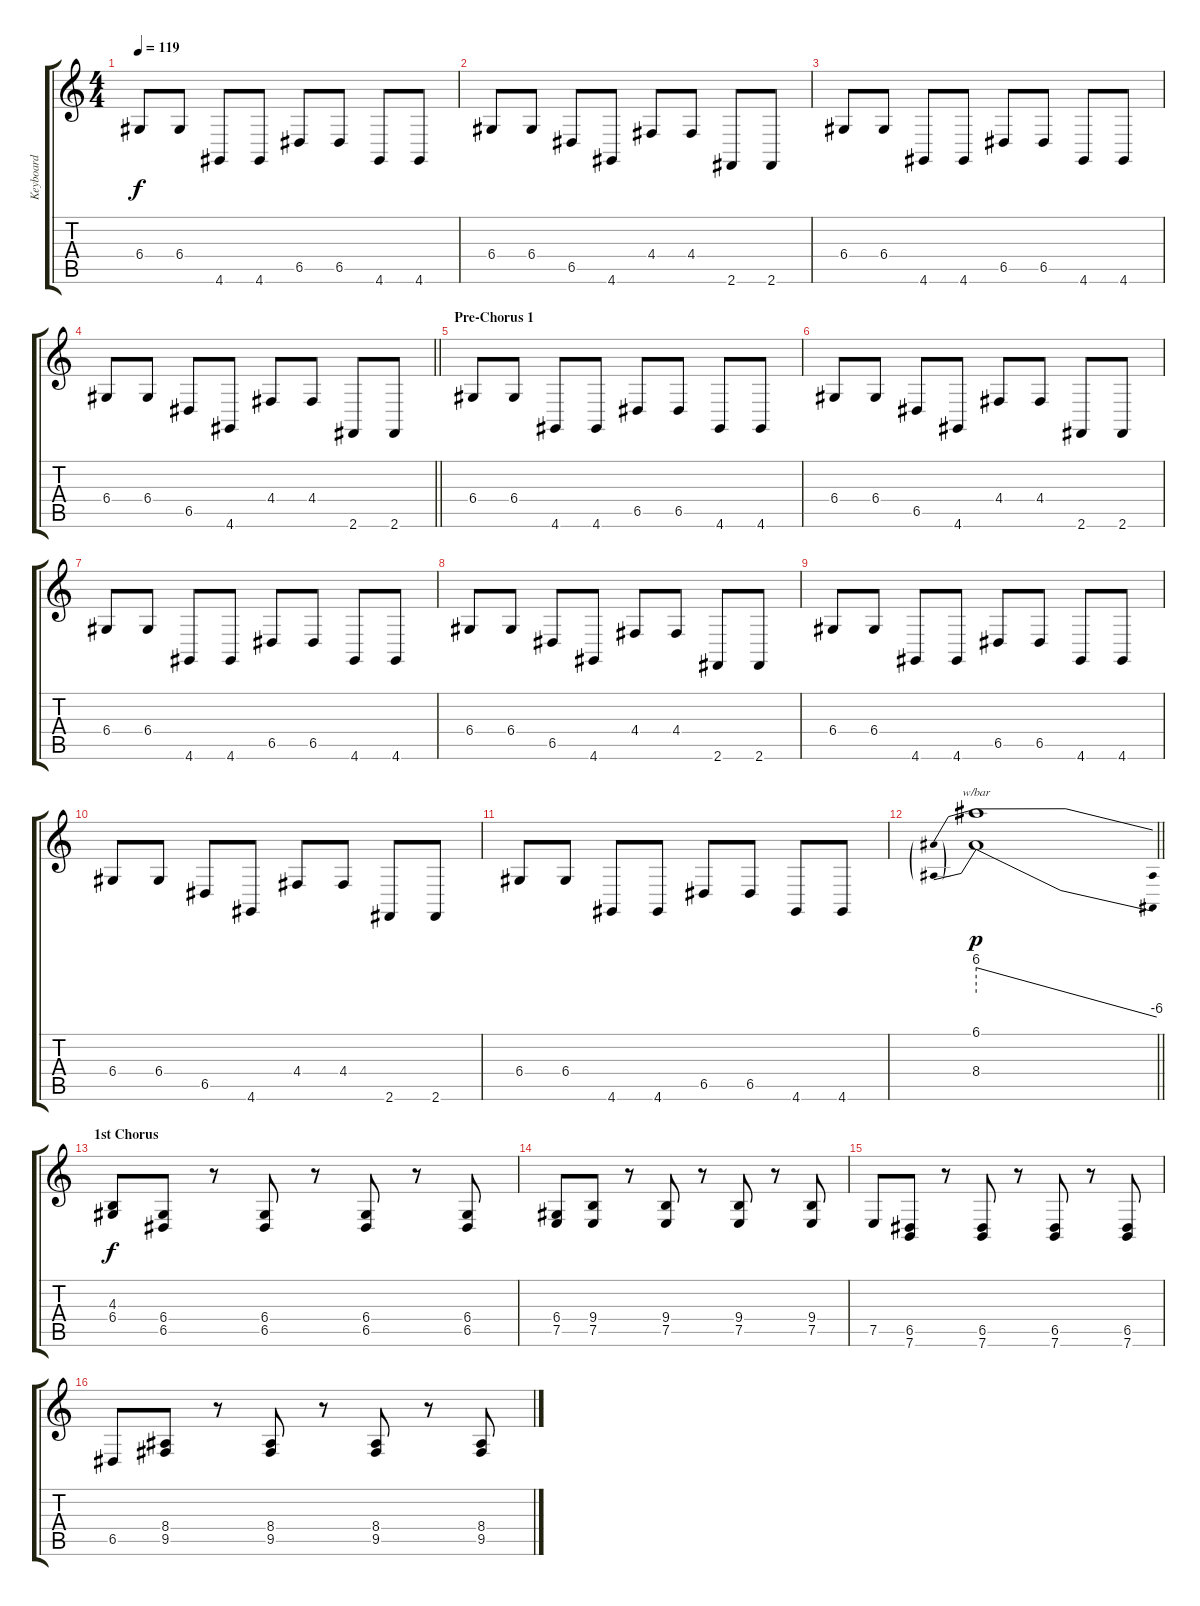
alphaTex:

\track ("Keyboard" "Keyboard") {instrument pad3polysynth}
\staff {score tabs}
\tuning (E4 B3 G3 D3 A2 E2) {hide}
\ts (4 4)
\tempo 119
\clef g2
\ks c
6.4.8{dy f} 6.4.8 4.6.8 4.6.8 6.5.8 6.5.8 4.6.8 4.6.8 |
6.4.8 6.4.8 6.5.8 4.6.8 4.4.8 4.4.8 2.6.8 2.6.8 |
6.4.8 6.4.8 4.6.8 4.6.8 6.5.8 6.5.8 4.6.8 4.6.8 |
\barLineRight lightlight
6.4.8 6.4.8 6.5.8 4.6.8 4.4.8 4.4.8 2.6.8 2.6.8 |
\section ("" "Pre-Chorus 1")
6.4.8 6.4.8 4.6.8 4.6.8 6.5.8 6.5.8 4.6.8 4.6.8 |
6.4.8 6.4.8 6.5.8 4.6.8 4.4.8 4.4.8 2.6.8 2.6.8 |
6.4.8 6.4.8 4.6.8 4.6.8 6.5.8 6.5.8 4.6.8 4.6.8 |
6.4.8 6.4.8 6.5.8 4.6.8 4.4.8 4.4.8 2.6.8 2.6.8 |
6.4.8 6.4.8 4.6.8 4.6.8 6.5.8 6.5.8 4.6.8 4.6.8 |
6.4.8 6.4.8 6.5.8 4.6.8 4.4.8 4.4.8 2.6.8 2.6.8 |
6.4.8 6.4.8 4.6.8 4.6.8 6.5.8 6.5.8 4.6.8 4.6.8 |
\barLineRight lightlight
(6.1 8.4).1{tbe (predivedive default 0 24 60 -24) dy p} |
\section ("" "1st Chorus")
(4.3 6.4).8{dy f} (6.4 6.5).8 r.8 (6.4 6.5).8 r.8 (6.4 6.5).8 r.8 (6.4 6.5).8 |
(6.4 7.5).8 (9.4 7.5).8 r.8 (9.4 7.5).8 r.8 (9.4 7.5).8 r.8 (9.4 7.5).8 |
7.5.8 (6.5 7.6).8 r.8 (6.5 7.6).8 r.8 (6.5 7.6).8 r.8 (6.5 7.6).8 |
6.5.8 (8.4 9.5).8 r.8 (8.4 9.5).8 r.8 (8.4 9.5).8 r.8 (8.4 9.5).8
